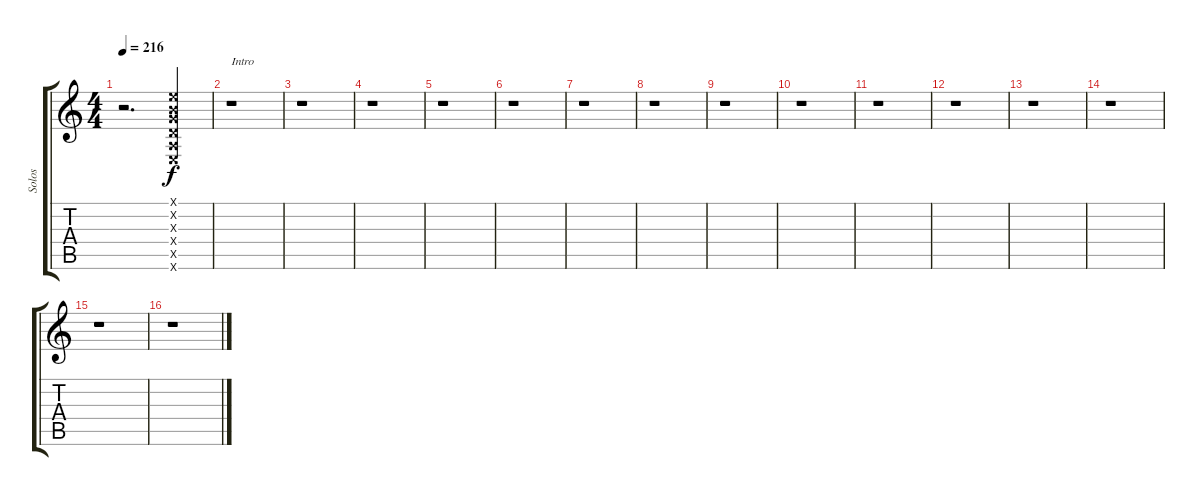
\track ("Solos" "Solos") {instrument acousticguitarsteel}
\staff {score tabs}
\tuning (E4 B3 G3 D3 A2 E2) {hide}
\ts (4 4)
\tempo 216
\clef g2
\ks c
r.2{d dy f instrument acousticguitarsteel} (0.1{x} 0.2{x} 0.3{x} 0.4{x} 0.5{x} 0.6{x}).4{volume 11} |
r.1{txt "Intro"} |
r.1 |
r.1 |
r.1 |
r.1 |
r.1 |
r.1 |
r.1 |
r.1 |
r.1 |
r.1 |
r.1 |
r.1 |
r.1 |
r.1
